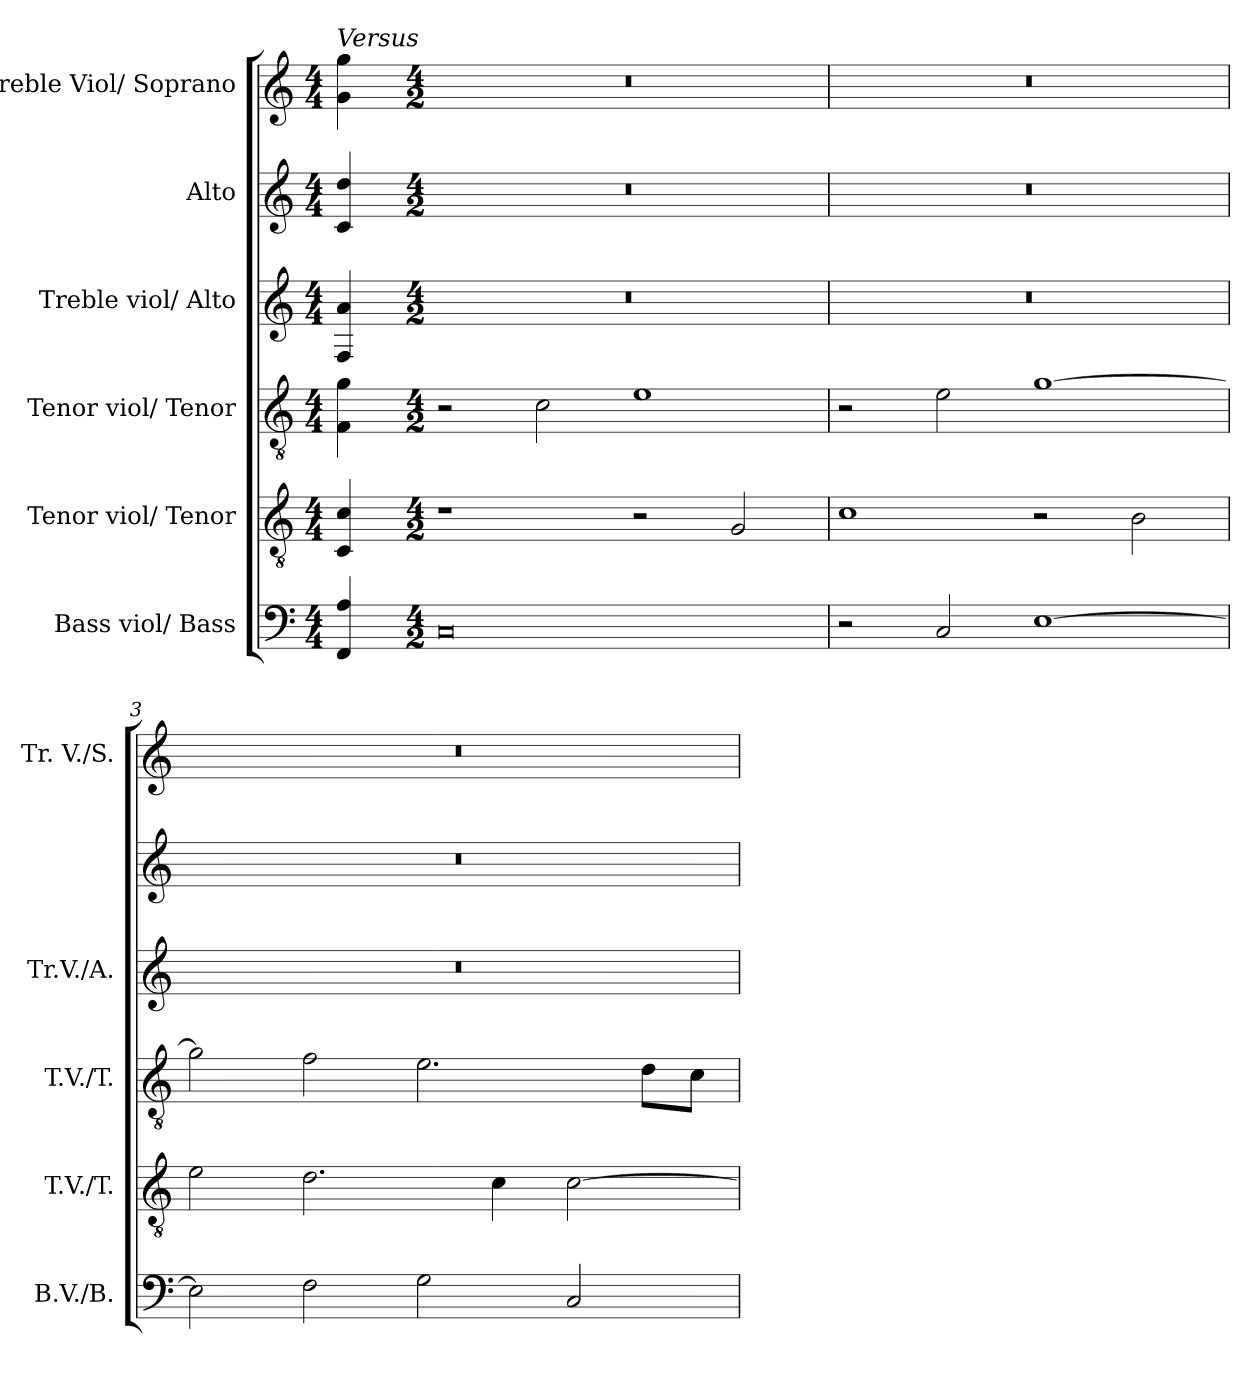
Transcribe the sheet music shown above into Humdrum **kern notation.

**kern	**kern	**kern	**kern	**kern	**kern
*part6	*part5	*part4	*part3	*part2	*part1
*staff6	*staff5	*staff4	*staff3	*staff2	*staff1
*I"Bass viol/ Bass	*I"Tenor viol/ Tenor	*I"Tenor viol/ Tenor	*I"Treble viol/ Alto	*I"Alto	*I"Treble Viol/ Soprano
*I'B.V./B.	*I'T.V./T.	*I'T.V./T.	*I'Tr.V./A.	*	*I'Tr. V./S.
!!LO:PB:g=z
*clefF4	*clefGv2	*clefGv2	*clefG2	*clefG2	*clefG2
*	*ITrd7c12	*ITrd7c12	*	*	*
*k[]	*k[]	*k[]	*k[]	*k[]	*k[]
*C:	*C:	*C:	*C:	*C:	*C:
*M4/4	*M4/4	*M4/4	*M4/4	*M4/4	*M4/4
=	=	=	=	=	=
!	!	!	!	!	!LO:TX:a:i:t=Versus
4FFi/ 4Ai	4CCi/ 4Ci	4FFi\ 4Gi	4Fi/ 4ai	4ci/ 4ddi	4gi\ 4ggi
=1-	=1-	=1-	=1-	=1-	=1-
*M4/2	*M4/2	*M4/2	*M4/2	*M4/2	*M4/2
!	!	!	!LO:N:vis=1	!LO:N:vis=1	!LO:N:vis=1
0Ci	1r	2r	0r	0r	0r
.	.	2Ci\	.	.	.
.	2r	1Ei	.	.	.
.	2GGi/	.	.	.	.
=2	=2	=2	=2	=2	=2
!	!	!	!LO:N:vis=1	!LO:N:vis=1	!LO:N:vis=1
2r	1Ci	2r	0r	0r	0r
2Ci/	.	2Ei\	.	.	.
[1Ei	2r	[1Gi	.	.	.
.	2BBi\	.	.	.	.
=3	=3	=3	=3	=3	=3
!	!	!	!LO:N:vis=1	!LO:N:vis=1	!LO:N:vis=1
2Ei\]	2Ei\	2Gi\]	0r	0r	0r
2Fi\	2.Di\	2Fi\	.	.	.
2Gi\	.	2.Ei\	.	.	.
.	4Ci\	.	.	.	.
2Ci/	[2Ci\	.	.	.	.
.	.	8Di\L	.	.	.
.	.	8Ci\J	.	.	.
=	=	=	=	=	=
*-	*-	*-	*-	*-	*-
